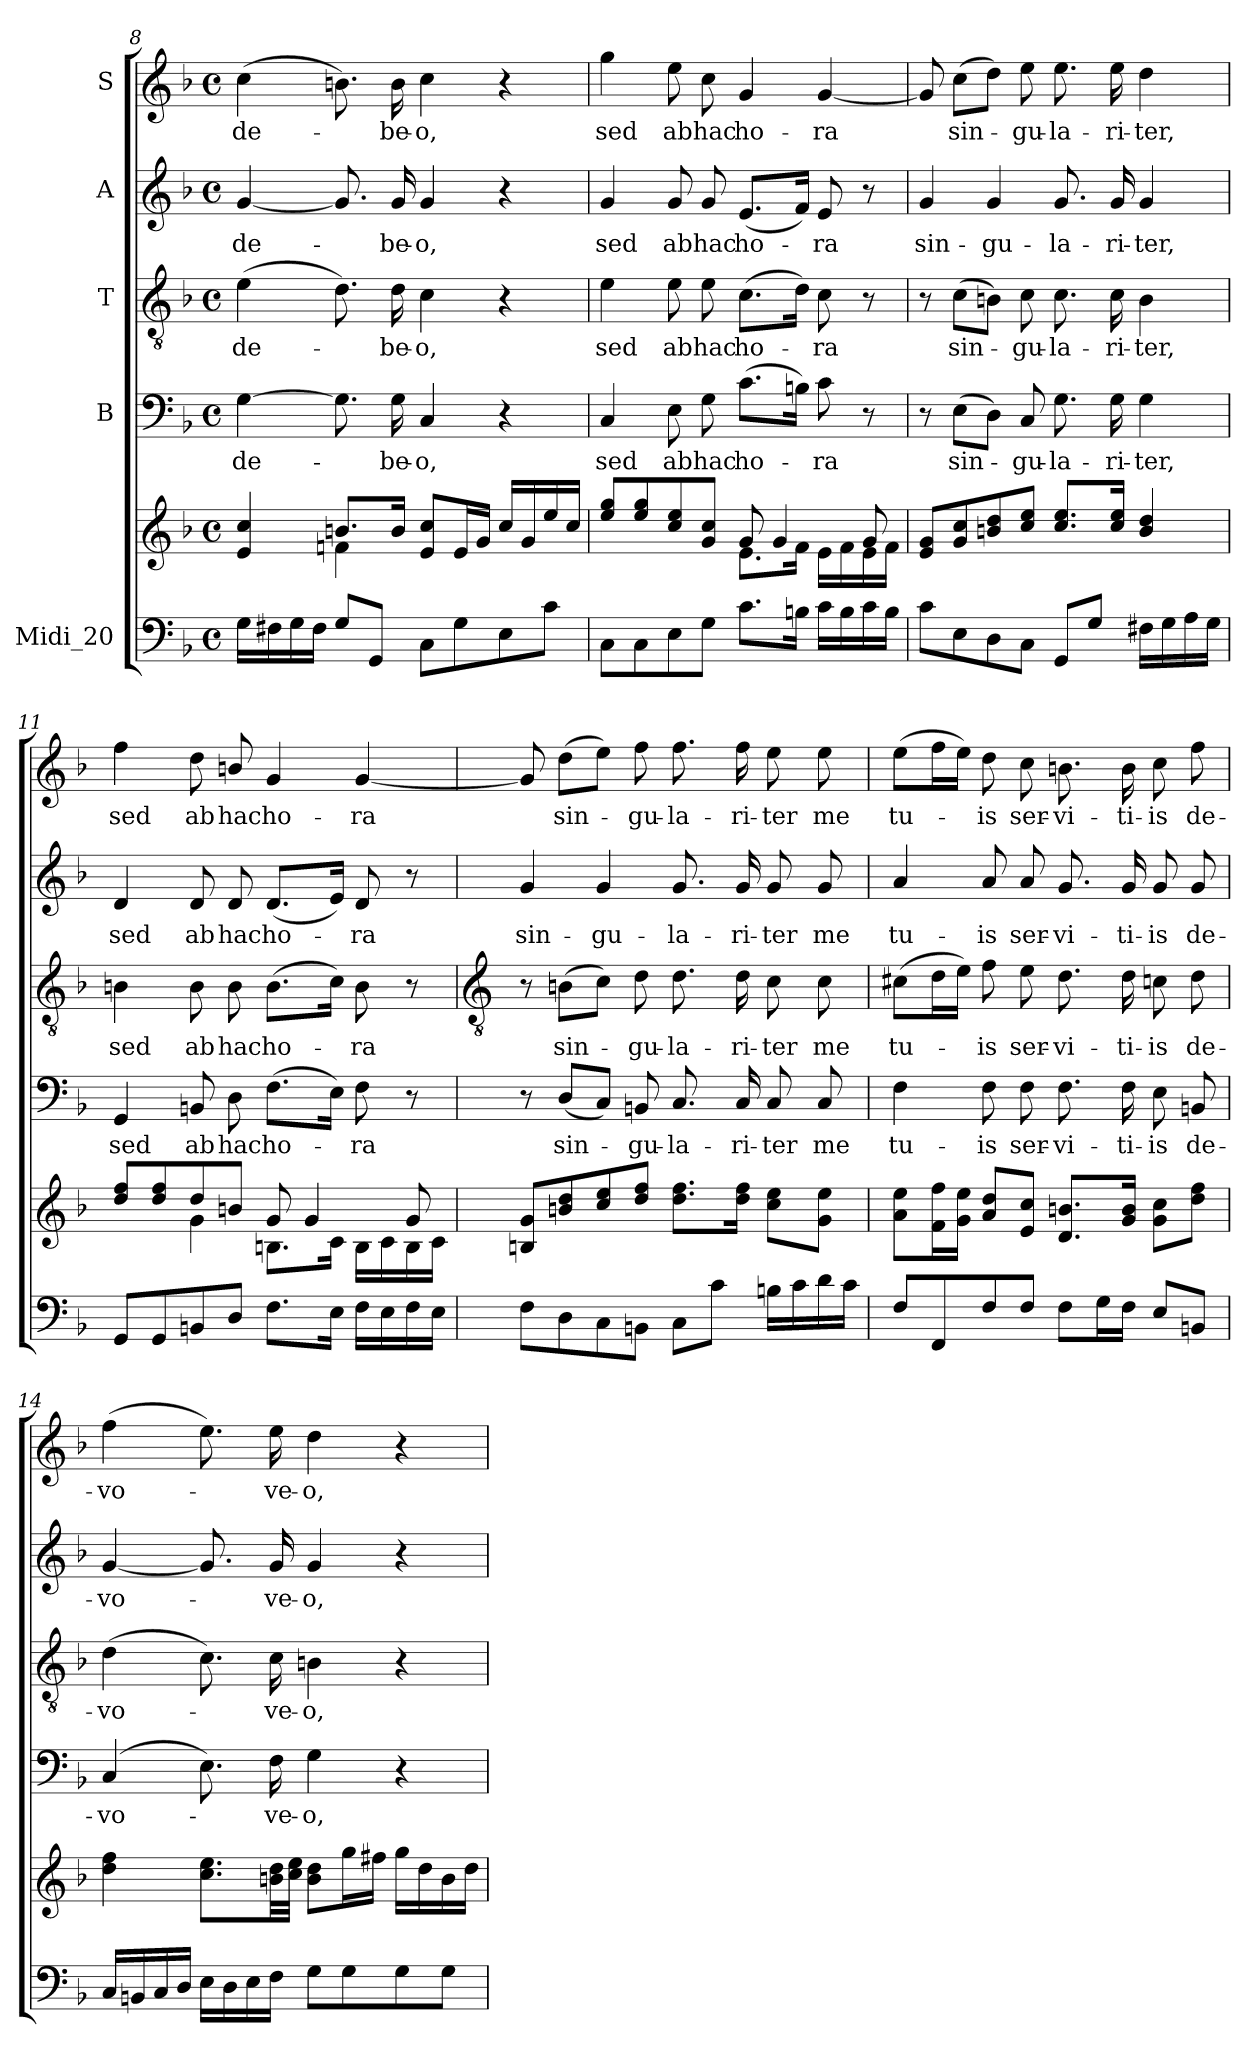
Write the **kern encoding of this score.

**kern	**kern	**kern	**text	**kern	**text	**kern	**text	**kern	**text
*part5	*part5	*part4	*part4	*part3	*part3	*part2	*part2	*part1	*part1
*staff6	*staff5	*staff4	*staff4	*staff3	*staff3	*staff2	*staff2	*staff1	*staff1
*I"Midi_20	*	*I"B	*	*I"T	*	*I"A	*	*I"S	*
!!LO:LB:g=z
*clefF4	*clefG2	*clefF4	*	*clefGv2	*	*clefG2	*	*clefG2	*
*k[b-]	*k[b-]	*k[b-]	*	*k[b-]	*	*k[b-]	*	*k[b-]	*
*F:	*F:	*F:	*	*F:	*	*F:	*	*F:	*
*M4/4	*M4/4	*M4/4	*	*M4/4	*	*M4/4	*	*M4/4	*
*met(c)	*met(c)	*met(c)	*	*met(c)	*	*met(c)	*	*met(c)	*
=8	=8	=8	=8	=8	=8	=8	=8	=8	=8
*	*^	*	*	*	*	*	*	*	*
!	!	!	!	!LO:LY:b	!	!LO:LY:b	!	!LO:LY:b	!	!LO:LY:b
16GLL	4e/ 4cc/	4ryy	[4G	de-	(>4e	de-	[4g	de-	(>4cc	de-
16F#X	.	.	.	.	.	.	.	.	.	.
16G	.	.	.	.	.	.	.	.	.	.
16F#JJ	.	.	.	.	.	.	.	.	.	.
8GL	8.bn/L	4fn\	8.G]	.	8.d)	.	8.g]	.	8.bn)	.
8GGJ	.	.	.	.	.	.	.	.	.	.
!	!	!	!	!LO:LY:b	!	!LO:LY:b	!	!LO:LY:b	!	!LO:LY:b
.	16b/J	.	16G	be-	16d	be-	16g	be-	16b	be-
!	!	!	!	!LO:LY:b	!	!LO:LY:b	!	!LO:LY:b	!	!LO:LY:b
8CL	8e/ 8cc/L	2ryy	4C	-o,	4c	-o,	4g	-o,	4cc	-o,
8G	16e/L	.	.	.	.	.	.	.	.	.
.	16g/JJ	.	.	.	.	.	.	.	.	.
8E	16cc/LL	.	4r	.	4r	.	4r	.	4r	.
.	16g/	.	.	.	.	.	.	.	.	.
8cJ	16ee/	.	.	.	.	.	.	.	.	.
.	16cc/JJ	.	.	.	.	.	.	.	.	.
=9	=9	=9	=9	=9	=9	=9	=9	=9	=9	=9
!	!	!	!	!LO:LY:b	!	!LO:LY:b	!	!LO:LY:b	!	!LO:LY:b
8CL	8ee/ 8gg/L	2ryy	4C	sed	4e	sed	4g	sed	4gg	sed
8C	8ee/ 8gg/	.	.	.	.	.	.	.	.	.
!	!	!	!	!LO:LY:b	!	!LO:LY:b	!	!LO:LY:b	!	!LO:LY:b
8E	8cc/ 8ee/	.	8E	ab	8e	ab	8g	ab	8ee	ab
!	!	!	!	!LO:LY:b	!	!LO:LY:b	!	!LO:LY:b	!	!LO:LY:b
8GJ	8g/ 8cc/J	.	8G	hac	8e	hac	8g	hac	8cc	hac
!	!	!	!	!LO:LY:b	!	!LO:LY:b	!	!LO:LY:b	!	!LO:LY:b
8.cL	8g/	8.e\L	(>8.cL	ho-	(>8.cL	ho-	(<8.eL	ho-	4g	ho-
.	4g/	.	.	.	.	.	.	.	.	.
16BnJ	.	16f\J	16BnJ)	.	16dJ)	.	16fJ)	.	.	.
!	!	!	!	!LO:LY:b	!	!LO:LY:b	!	!LO:LY:b	!	!LO:LY:b
16cLL	.	16e\LL	8c	ra	8c	ra	8e	ra	[4g	-ra
16B	.	16f\	.	.	.	.	.	.	.	.
16c	8g/	16e\	8r	.	8r	.	8r	.	.	.
16BJJ	.	16f\JJ	.	.	.	.	.	.	.	.
=10	=10	=10	=10	=10	=10	=10	=10	=10	=10	=10
!	!	!	!	!	!	!	!	!LO:LY:b	!	!
8cL	8e/ 8g/L	2ryy	8r	.	8r	.	4g	sin-	8g]	.
!	!	!	!	!LO:LY:b	!	!LO:LY:b	!	!	!	!LO:LY:b
8E	8g/ 8cc/	.	(>8EL	sin-	(>8cL	sin-	.	.	(>8ccL	sin-
!	!	!	!	!	!	!	!	!LO:LY:b	!	!
8D	8bn/ 8dd/	.	8DJ)	.	8BnJ)	.	4g	-gu-	8ddJ)	.
!	!	!	!	!LO:LY:b	!	!LO:LY:b	!	!	!	!LO:LY:b
8CJ	8cc/ 8ee/J	.	8C	gu-	8c	gu-	.	.	8ee	gu-
!	!	!	!	!LO:LY:b	!	!LO:LY:b	!	!LO:LY:b	!	!LO:LY:b
8GGL	8.cc/ 8.ee/L	2ryy	8.G	-la-	8.c	-la-	8.g	-la-	8.ee	-la-
8GJ	.	.	.	.	.	.	.	.	.	.
!	!	!	!	!LO:LY:b	!	!LO:LY:b	!	!LO:LY:b	!	!LO:LY:b
.	16cc/ 16ee/J	.	16G	-ri-	16c	-ri-	16g	-ri-	16ee	-ri-
!	!	!	!	!LO:LY:b	!	!LO:LY:b	!	!LO:LY:b	!	!LO:LY:b
16F#XLL	4b/ 4dd/	.	4G	-ter,	4B	-ter,	4g	-ter,	4dd	-ter,
16G	.	.	.	.	.	.	.	.	.	.
16A	.	.	.	.	.	.	.	.	.	.
16GJJ	.	.	.	.	.	.	.	.	.	.
=11	=11	=11	=11	=11	=11	=11	=11	=11	=11	=11
!	!	!	!	!LO:LY:b	!	!LO:LY:b	!	!LO:LY:b	!	!LO:LY:b
8GGL	8dd/ 8ff/L	4ryy	4GG	sed	4Bn	sed	4d	sed	4ff	sed
8GG	8dd/ 8ff/	.	.	.	.	.	.	.	.	.
!	!	!	!	!LO:LY:b	!	!LO:LY:b	!	!LO:LY:b	!	!LO:LY:b
8BBn	8dd/	4g\	8BBn	ab	8B	ab	8d	ab	8dd	ab
!	!	!	!	!LO:LY:b	!	!LO:LY:b	!	!LO:LY:b	!	!LO:LY:b
8DJ	8bn/J	.	8D	hac	8B	hac	8d	hac	8bn/	hac
!	!	!	!	!LO:LY:b	!	!LO:LY:b	!	!LO:LY:b	!	!LO:LY:b
8.FL	8g/	8.Bn\L	(>8.FL	ho-	(>8.BL	ho-	(<8.dL	ho-	4g	ho-
.	4g/	.	.	.	.	.	.	.	.	.
16EJ	.	16c\J	16EJ)	.	16cJ)	.	16eJ)	.	.	.
!	!	!	!	!LO:LY:b	!	!LO:LY:b	!	!LO:LY:b	!	!LO:LY:b
16FLL	.	16B\LL	8F	ra	8B	ra	8d	ra	[4g	-ra
16E	.	16c\	.	.	.	.	.	.	.	.
16F	8g/	16B\	8r	.	8r	.	8r	.	.	.
16EJJ	.	16c\JJ	.	.	.	.	.	.	.	.
*	*v	*v	*	*	*	*	*	*	*	*
!!LO:LB:g=z
=12	=12	=12	=12	=12	=12	=12	=12	=12	=12
*	*	*	*	*clefGv2	*	*	*	*	*
*	*^	*	*	*	*	*	*	*	*
!	!	!	!	!	!	!	!	!LO:LY:b	!	!
*	*v	*v	*	*	*	*	*	*	*	*
8FL	8Bn 8gL	8r	.	8r	.	4g	sin-	8g]	.
!	!	!	!LO:LY:b	!	!LO:LY:b	!	!	!	!LO:LY:b
8D	8bn 8dd	(<8DL	sin-	(>8BnL	sin-	.	.	(>8ddL	sin-
!	!	!	!	!	!	!	!LO:LY:b	!	!
8C	8cc 8ee	8CJ)	.	8cJ)	.	4g	-gu-	8eeJ)	.
!	!	!	!LO:LY:b	!	!LO:LY:b	!	!	!	!LO:LY:b
8BBnJ	8dd 8ffJ	8BBn	gu-	8d	gu-	.	.	8ff	gu-
!	!	!	!LO:LY:b	!	!LO:LY:b	!	!LO:LY:b	!	!LO:LY:b
8CL	8.dd 8.ffL	8.C	-la-	8.d	-la-	8.g	-la-	8.ff	-la-
8cJ	.	.	.	.	.	.	.	.	.
!	!	!	!LO:LY:b	!	!LO:LY:b	!	!LO:LY:b	!	!LO:LY:b
.	16dd 16ffJ	16C	-ri-	16d	-ri-	16g	-ri-	16ff	-ri-
!	!	!	!LO:LY:b	!	!LO:LY:b	!	!LO:LY:b	!	!LO:LY:b
16BnLL	8cc 8eeL	8C	-ter	8c	-ter	8g	-ter	8ee	-ter
16c	.	.	.	.	.	.	.	.	.
!	!	!	!LO:LY:b	!	!LO:LY:b	!	!LO:LY:b	!	!LO:LY:b
16d	8g 8eeJ	8C	me	8c	me	8g	me	8ee	me
16cJJ	.	.	.	.	.	.	.	.	.
=13	=13	=13	=13	=13	=13	=13	=13	=13	=13
!	!	!	!LO:LY:b	!	!LO:LY:b	!	!LO:LY:b	!	!LO:LY:b
8FL	8a 8eeL	4F	tu-	(>8c#XL	tu-	4a	tu-	(>8eeL	tu-
8FF	16f 16ffL	.	.	16dL	.	.	.	16ffL	.
.	16g 16eeJJ	.	.	16eJJ)	.	.	.	16eeJJ)	.
!	!	!	!LO:LY:b	!	!LO:LY:b	!	!LO:LY:b	!	!LO:LY:b
8F	8a 8ddL	8F	-is	8f	is	8a	-is	8dd	is
!	!	!	!LO:LY:b	!	!LO:LY:b	!	!LO:LY:b	!	!LO:LY:b
8FJ	8e 8ccJ	8F	ser-	8e	ser-	8a	ser-	8cc	ser-
!	!	!	!LO:LY:b	!	!LO:LY:b	!	!LO:LY:b	!	!LO:LY:b
8FL	8.d 8.bnL	8.F	-vi-	8.d	-vi-	8.g	-vi-	8.bn	-vi-
16GL	.	.	.	.	.	.	.	.	.
!	!	!	!LO:LY:b	!	!LO:LY:b	!	!LO:LY:b	!	!LO:LY:b
16FJJ	16g 16bJ	16F	-ti-	16d	-ti-	16g	-ti-	16b	-ti-
!	!	!	!LO:LY:b	!	!LO:LY:b	!	!LO:LY:b	!	!LO:LY:b
8EL	8g 8ccL	8E	-is	8cn	-is	8g	-is	8cc	-is
!	!	!	!LO:LY:b	!	!LO:LY:b	!	!LO:LY:b	!	!LO:LY:b
8BBnJ	8dd 8ffJ	8BBn	de-	8d	de-	8g	de-	8ff	de-
=14	=14	=14	=14	=14	=14	=14	=14	=14	=14
!	!	!	!LO:LY:b	!	!LO:LY:b	!	!LO:LY:b	!	!LO:LY:b
16CLL	4dd 4ff	(<4C	-vo-	(>4d	-vo-	[4g	-vo-	(>4ff	-vo-
16BBn	.	.	.	.	.	.	.	.	.
16C	.	.	.	.	.	.	.	.	.
16DJJ	.	.	.	.	.	.	.	.	.
16ELL	8.cc 8.eeL	8.E)	.	8.c)	.	8.g]	.	8.ee)	.
16D	.	.	.	.	.	.	.	.	.
16E	.	.	.	.	.	.	.	.	.
!	!	!	!LO:LY:b	!	!LO:LY:b	!	!LO:LY:b	!	!LO:LY:b
16FJJ	32bn 32ddLL	16F	ve-	16c	ve-	16g	ve-	16ee	ve-
.	32cc 32eeJJJ	.	.	.	.	.	.	.	.
!	!	!	!LO:LY:b	!	!LO:LY:b	!	!LO:LY:b	!	!LO:LY:b
8GL	8b 8ddL	4G	-o,	4Bn	-o,	4g	-o,	4dd	-o,
8G	16ggL	.	.	.	.	.	.	.	.
.	16ff#XJJ	.	.	.	.	.	.	.	.
8G	16ggLL	4r	.	4r	.	4r	.	4r	.
.	16dd	.	.	.	.	.	.	.	.
8GJ	16b	.	.	.	.	.	.	.	.
.	16ddJJ	.	.	.	.	.	.	.	.
=	=	=	=	=	=	=	=	=	=
*-	*-	*-	*-	*-	*-	*-	*-	*-	*-
